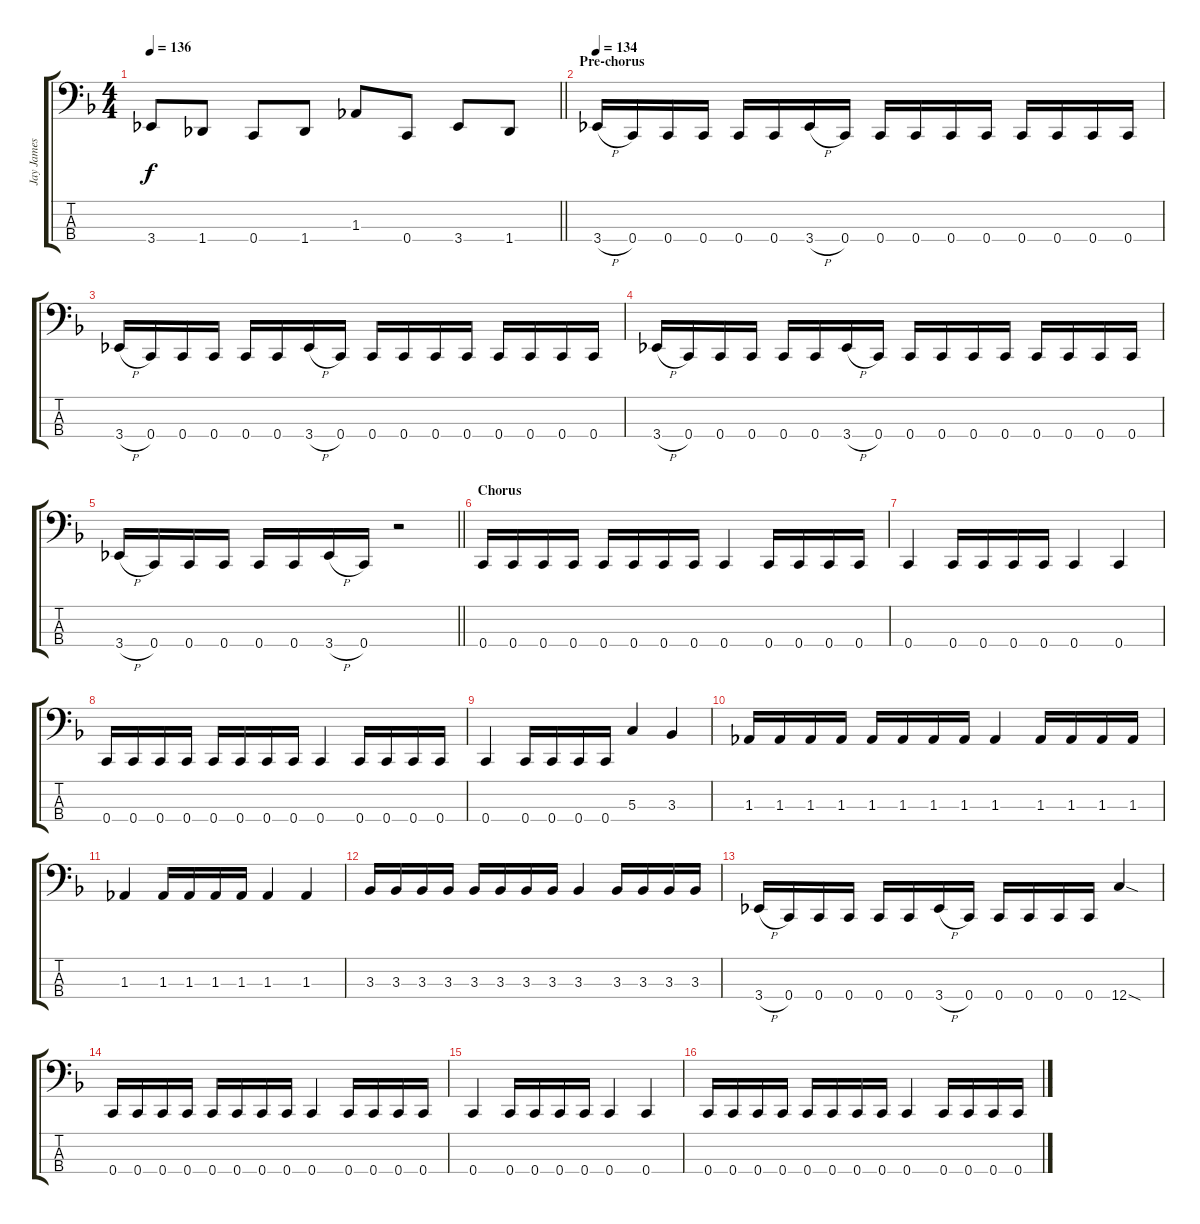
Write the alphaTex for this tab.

\track ("Jay James" "Jay James") {instrument electricbasspick}
\staff {score tabs}
\tuning (F2 C2 G1 C1) {hide}
\ts (4 4)
\tempo 136
\clef f4
\barLineRight lightlight
\ks f
3.4.8{dy f} 1.4.8 0.4.8 1.4.8 1.3.8 0.4.8 3.4.8 1.4.8 |
\section ("" "Pre-chorus")
\tempo 134
3.4{h}.16 0.4.16 0.4.16 0.4.16 0.4.16 0.4.16 3.4{h}.16 0.4.16 0.4.16 0.4.16 0.4.16 0.4.16 0.4.16 0.4.16 0.4.16 0.4.16 |
3.4{h}.16 0.4.16 0.4.16 0.4.16 0.4.16 0.4.16 3.4{h}.16 0.4.16 0.4.16 0.4.16 0.4.16 0.4.16 0.4.16 0.4.16 0.4.16 0.4.16 |
3.4{h}.16 0.4.16 0.4.16 0.4.16 0.4.16 0.4.16 3.4{h}.16 0.4.16 0.4.16 0.4.16 0.4.16 0.4.16 0.4.16 0.4.16 0.4.16 0.4.16 |
\barLineRight lightlight
3.4{h}.16 0.4.16 0.4.16 0.4.16 0.4.16 0.4.16 3.4{h}.16 0.4.16 r.2 |
\section ("" "Chorus")
0.4.16 0.4.16 0.4.16 0.4.16 0.4.16 0.4.16 0.4.16 0.4.16 0.4.4 0.4.16 0.4.16 0.4.16 0.4.16 |
0.4.4 0.4.16 0.4.16 0.4.16 0.4.16 0.4.4 0.4.4 |
0.4.16 0.4.16 0.4.16 0.4.16 0.4.16 0.4.16 0.4.16 0.4.16 0.4.4 0.4.16 0.4.16 0.4.16 0.4.16 |
0.4.4 0.4.16 0.4.16 0.4.16 0.4.16 5.3.4 3.3.4 |
1.3.16 1.3.16 1.3.16 1.3.16 1.3.16 1.3.16 1.3.16 1.3.16 1.3.4 1.3.16 1.3.16 1.3.16 1.3.16 |
1.3.4 1.3.16 1.3.16 1.3.16 1.3.16 1.3.4 1.3.4 |
3.3.16 3.3.16 3.3.16 3.3.16 3.3.16 3.3.16 3.3.16 3.3.16 3.3.4 3.3.16 3.3.16 3.3.16 3.3.16 |
3.4{h}.16 0.4.16 0.4.16 0.4.16 0.4.16 0.4.16 3.4{h}.16 0.4.16 0.4.16 0.4.16 0.4.16 0.4.16 12.4{sod}.4 |
0.4.16 0.4.16 0.4.16 0.4.16 0.4.16 0.4.16 0.4.16 0.4.16 0.4.4 0.4.16 0.4.16 0.4.16 0.4.16 |
0.4.4 0.4.16 0.4.16 0.4.16 0.4.16 0.4.4 0.4.4 |
0.4.16 0.4.16 0.4.16 0.4.16 0.4.16 0.4.16 0.4.16 0.4.16 0.4.4 0.4.16 0.4.16 0.4.16 0.4.16
